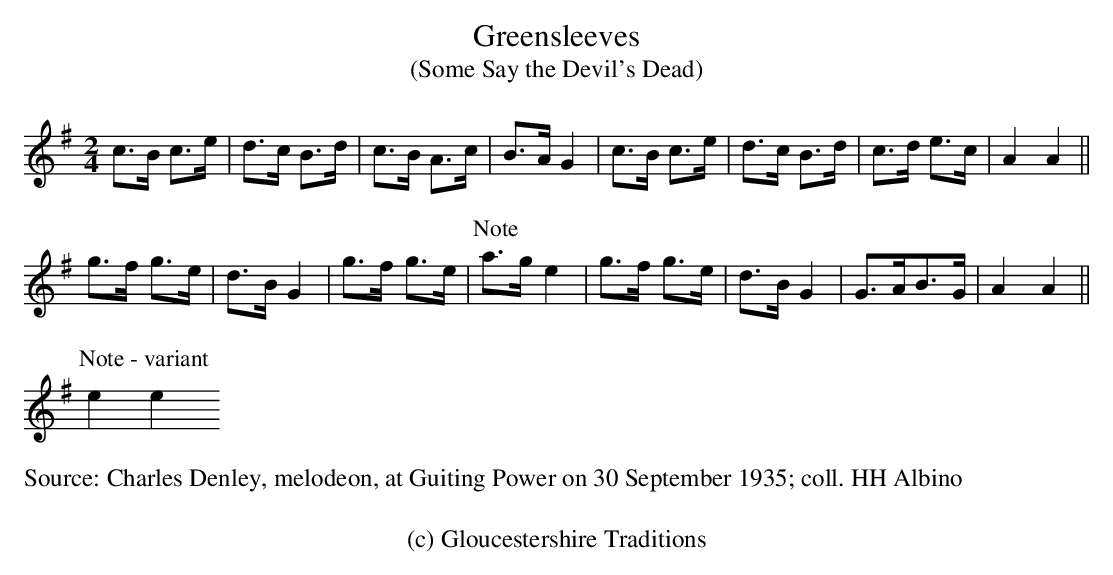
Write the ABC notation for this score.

X:1
T:Greensleeves
T:(Some Say the Devil's Dead)
M:2/4
L:1/8
K:A Dorian
c>B c>e | d>c B>d|c>B A>c|B>A G2|c>B c>e | d>c B>d|c>d e>c|A2 A2||
g>f g>e|d>B G2|g>f g>e|[P:Note]a>g e2|g>f g>e|d>B G2|G>AB>G|A2 A2||
[P:Note - variant]e2 e2
